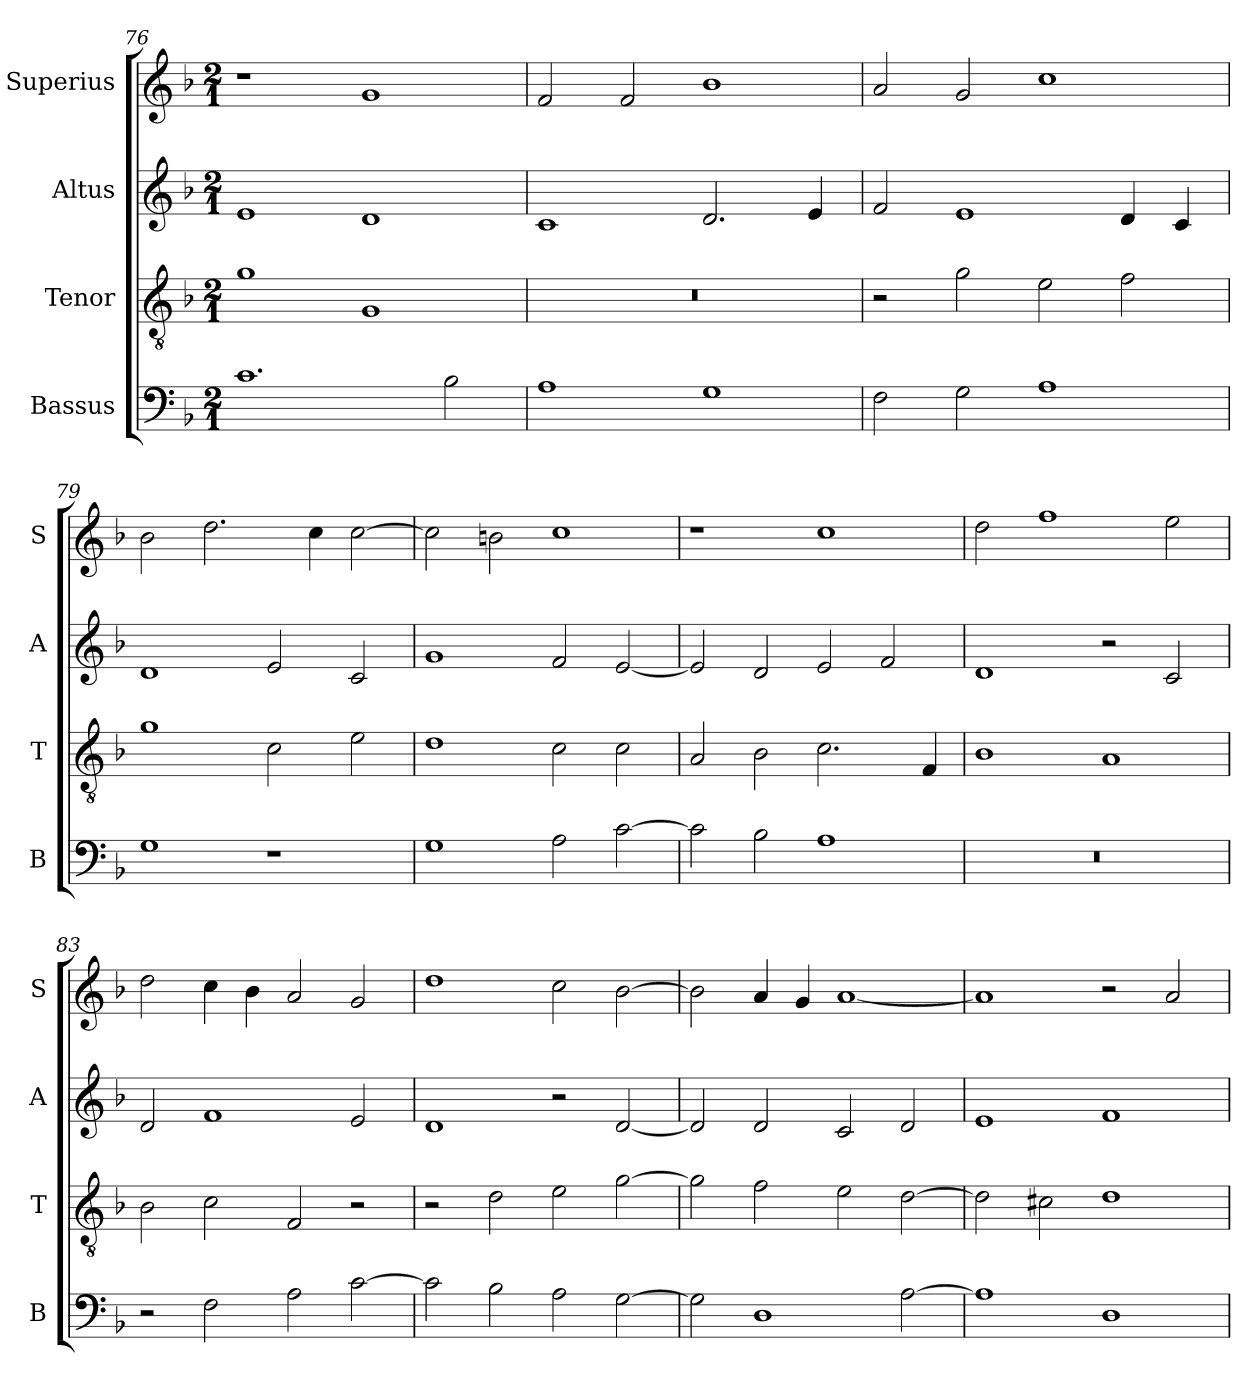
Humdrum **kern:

**kern	**kern	**kern	**kern
*part4	*part3	*part2	*part1
*staff4	*staff3	*staff2	*staff1
*I"Bassus	*I"Tenor	*I"Altus	*I"Superius
*I'B	*I'T	*I'A	*I'S
*clefF4	*clefGv2	*clefG2	*clefG2
*k[b-]	*k[b-]	*k[b-]	*k[b-]
*F:	*F:	*F:	*F:
*M2/1	*M2/1	*M2/1	*M2/1
=76	=76	=76	=76
1.c	1g	1e	1r
.	1G	1d	1g
2B-	.	.	.
=77	=77	=77	=77
1A	0r	1c	2f
.	.	.	2f
1G	.	2.d	1b-
.	.	4e	.
=78	=78	=78	=78
2F	2r	2f	2a
2G	2g	1e	2g
1A	2e	.	1cc
.	2f	4d	.
.	.	4c	.
=79	=79	=79	=79
1G	1g	1d	2b-
.	.	.	2.dd
1r	2c	2e	.
.	.	.	4cc
.	2e	2c	[2cc
=80	=80	=80	=80
1G	1d	1g	2cc]
.	.	.	2bn
2A	2c	2f	1cc
[2c	2c	[2e	.
=81	=81	=81	=81
2c]	2A	2e]	1r
2B-	2B-	2d	.
1A	2.c	2e	1cc
.	.	2f	.
.	4F	.	.
=82	=82	=82	=82
0r	1B-	1d	2dd
.	.	.	1ff
.	1A	2r	.
.	.	2c	2ee
=83	=83	=83	=83
2r	2B-	2d	2dd
2F	2c	1f	4cc
.	.	.	4b-
2A	2F	.	2a
[2c	2r	2e	2g
=84	=84	=84	=84
2c]	2r	1d	1dd
2B-	2d	.	.
2A	2e	2r	2cc
[2G	[2g	[2d	[2b-
=85	=85	=85	=85
2G]	2g]	2d]	2b-]
1D	2f	2d	4a
.	.	.	4g
.	2e	2c	[1a
[2A	[2d	2d	.
=86	=86	=86	=86
1A]	2d]	1e	1a]
.	2c#X	.	.
1D	1d	1f	2r
.	.	.	2a
=	=	=	=
*-	*-	*-	*-
